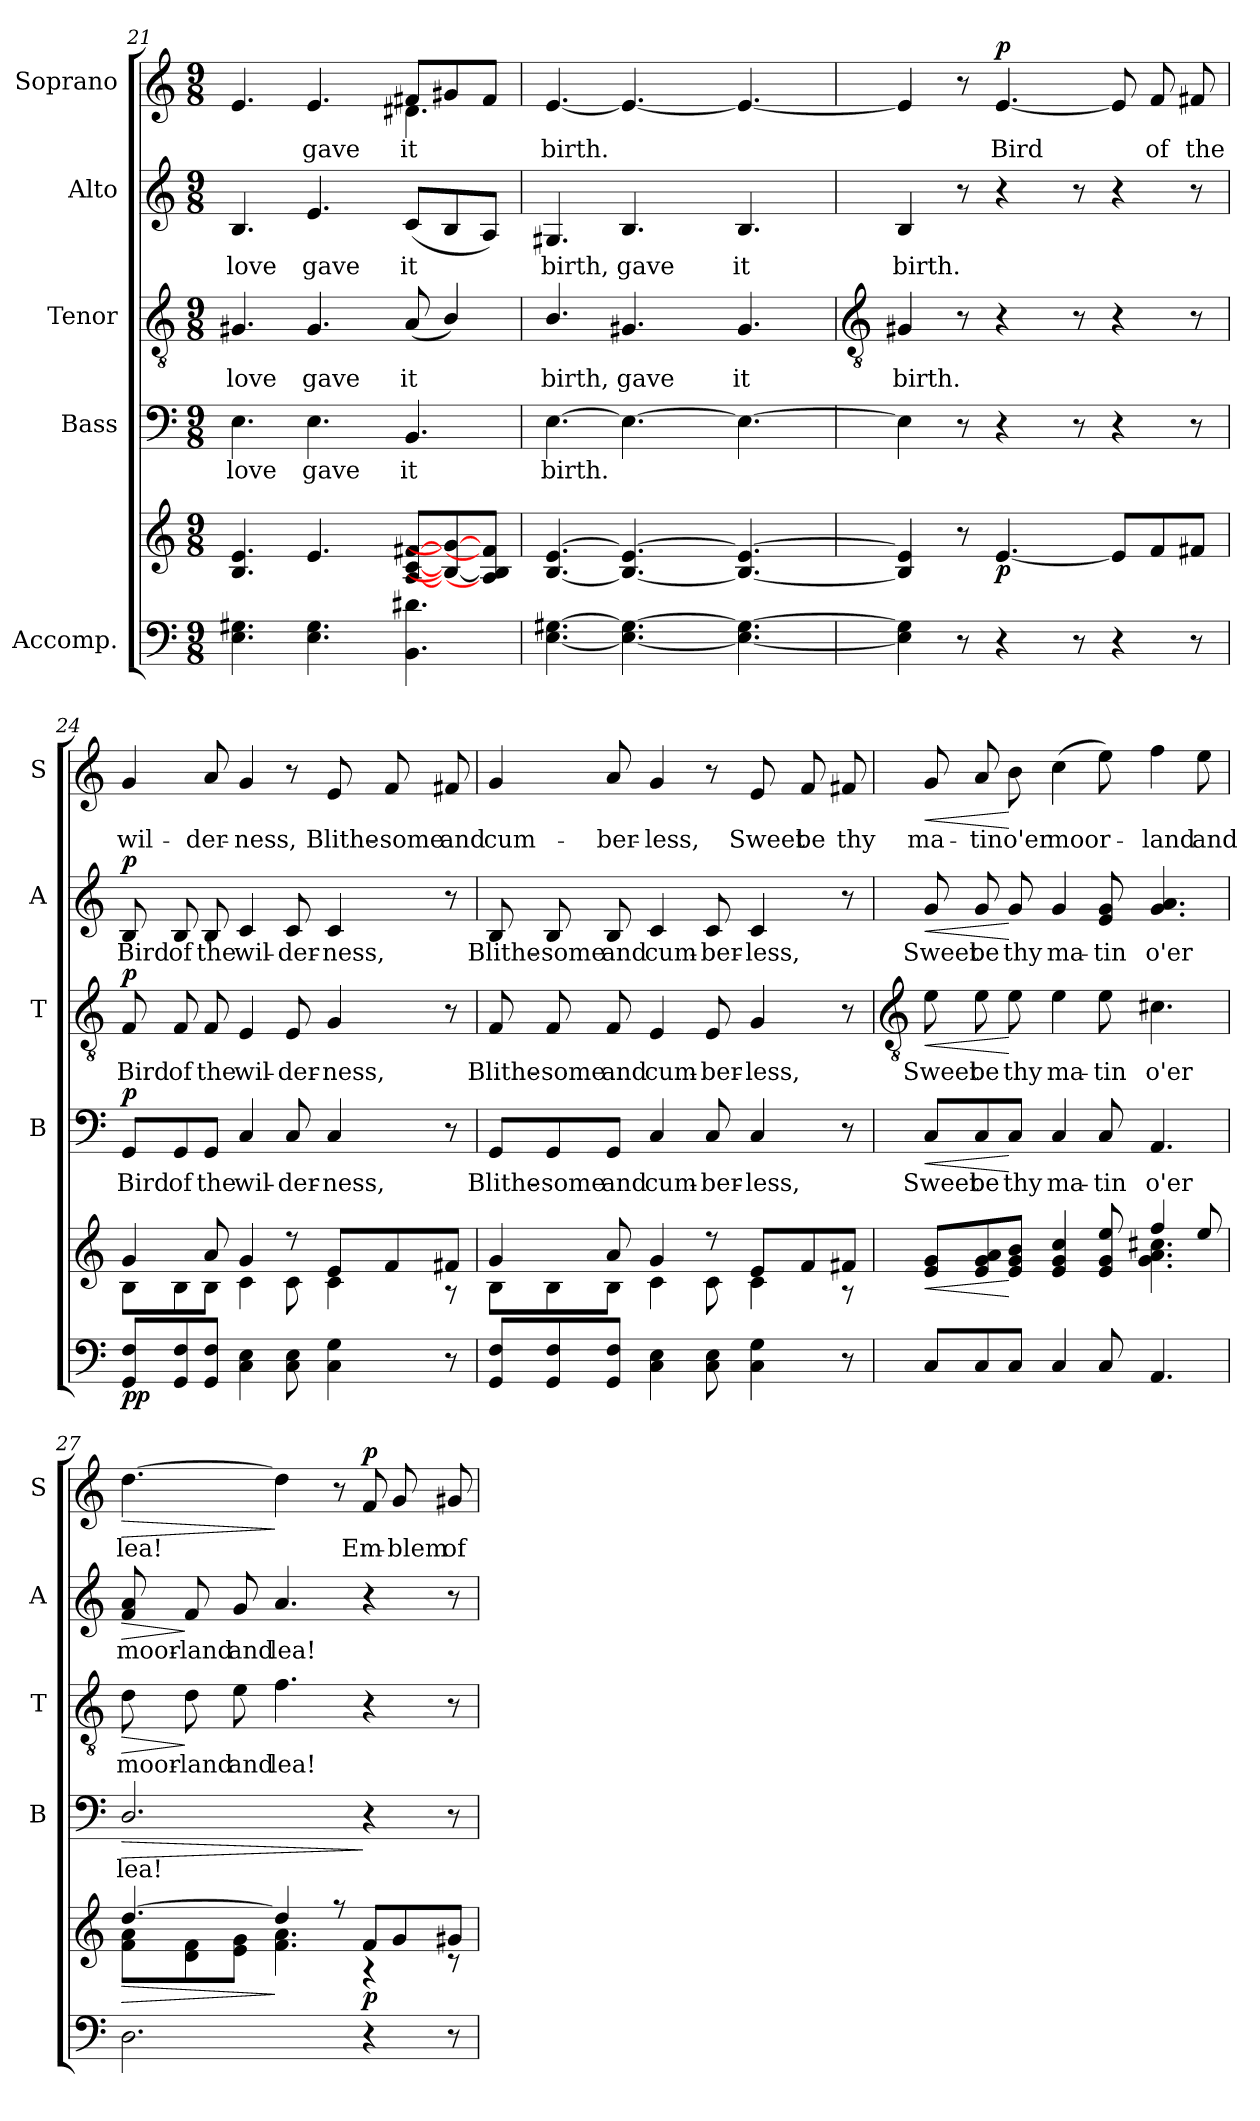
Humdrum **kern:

**kern	**kern	**dynam	**kern	**text	**dynam	**kern	**text	**dynam	**kern	**text	**dynam	**kern	**text	**dynam
*part5	*part5	*part5	*part4	*part4	*part4	*part3	*part3	*part3	*part2	*part2	*part2	*part1	*part1	*part1
*staff6	*staff5	*staff5/6	*staff4	*staff4	*staff4	*staff3	*staff3	*staff3	*staff2	*staff2	*staff2	*staff1	*staff1	*staff1
*I"Accomp.	*	*	*I"Bass	*	*	*I"Tenor	*	*	*I"Alto	*	*	*I"Soprano	*	*
*	*	*	*I'B	*	*	*I'T	*	*	*I'A	*	*	*I'S	*	*
*clefF4	*clefG2	*	*clefF4	*	*	*clefGv2	*	*	*clefG2	*	*	*clefG2	*	*
*k[]	*k[]	*	*k[]	*	*	*k[]	*	*	*k[]	*	*	*k[]	*	*
*C:	*C:	*	*C:	*	*	*C:	*	*	*C:	*	*	*C:	*	*
*M9/8	*M9/8	*	*M9/8	*	*	*M9/8	*	*	*M9/8	*	*	*M9/8	*	*
=21	=21	=21	=21	=21	=21	=21	=21	=21	=21	=21	=21	=21	=21	=21
*	*^	*	*	*	*	*	*	*	*	*	*	*	*	*
!	!	!	!	!	!LO:LY:b	!	!	!LO:LY:b	!	!	!LO:LY:b	!	!	!	!
*	*	*	*	*	*	*	*	*	*	*	*	*	*^	*	*
4.E 4.G#X	4.B/ 4.e/	2ryy	.	4.E	love	.	4.G#X	love	.	4.B	love	.	4.e	4.ryy	.	.
!	!	!	!	!	!LO:LY:b	!	!	!LO:LY:b	!	!	!LO:LY:b	!	!	!	!LO:LY:b	!
4.E 4.G#	4.e/	.	.	4.E	gave	.	4.G#	gave	.	4.e	gave	.	4.e	4.ryy	gave	.
.	.	2ryy	.	.	.	.	.	.	.	.	.	.	.	.	.	.
!	!	!	!	!	!LO:LY:b	!	!	!LO:LY:b	!	!	!LO:LY:b	!	!	!	!LO:LY:b	!
4.BB 4.d#X	[8A/ [8c/ [8f#X/L	.	.	4.BB	it	.	(<8AL	it	.	(<8cL	it	.	8f#XL	4.d#X\	it	.
.	8B/_ 8g#/_	.	.	.	.	.	4B/)	.	.	8B	.	.	8g#X	.	.	.
.	8A/] 8B/] 8f#/]J	8ryy	.	.	.	.	.	.	.	8AJ)	.	.	8f#J	.	.	.
=22	=22	=22	=22	=22	=22	=22	=22	=22	=22	=22	=22	=22	=22	=22	=22	=22
!	!	!	!	!	!LO:LY:b	!	!	!LO:LY:b	!	!	!LO:LY:b	!	!	!	!LO:LY:b	!
[4.E [4.G#X	[4.B/ [4.e/	2ryy	.	[4.E	birth.	.	4.B/	birth,	.	4.G#X	birth,	.	[4.e	2ryy	birth.	.
!	!	!	!	!	!	!	!	!LO:LY:b	!	!	!LO:LY:b	!	!	!	!	!
4.E_ 4.G#_	4.B/_ 4.e/_	.	.	4.E_	.	.	4.G#X	gave	.	4.B	gave	.	4.e_	.	.	.
.	.	2ryy	.	.	.	.	.	.	.	.	.	.	.	8ryy	.	.
.	.	.	.	.	.	.	.	.	.	.	.	.	.	4.ryy	.	.
!	!	!	!	!	!	!	!	!LO:LY:b	!	!	!LO:LY:b	!	!	!	!	!
4.E_ 4.G#_	4.B/_ 4.e/_	.	.	4.E_	.	.	4.G#	it	.	4.B	it	.	4.e_	.	.	.
.	.	8ryy	.	.	.	.	.	.	.	.	.	.	.	8ryy	.	.
!!LO:LB:g=z	!!
=23	=23	=23	=23	=23	=23	=23	=23	=23	=23	=23	=23	=23	=23	=23	=23	=23
*	*	*	*	*	*	*	*clefGv2	*	*	*	*	*	*	*	*	*
!	!	!	!	!	!	!	!	!LO:LY:b	!	!	!LO:LY:b	!	!	!	!	!
4E] 4G#]	4B/] 4e/]	2ryy	.	4E]	.	.	4G#X	birth.	.	4B	birth.	.	4e]	2ryy	.	.
8r	8r	.	.	8r	.	.	8r	.	.	8r	.	.	8r	.	.	.
!	!	!	!LO:DY:b	!	!	!	!	!	!	!	!	!	!	!	!LO:LY:b	!LO:DY:b
4r	[4.e/	.	p	4r	.	.	4r	.	.	4r	.	.	[4.e	.	Bird	p
.	.	2ryy	.	.	.	.	.	.	.	.	.	.	.	2ryy	.	.
8r	.	.	.	8r	.	.	8r	.	.	8r	.	.	.	.	.	.
4r	8e/L]	.	.	4r	.	.	4r	.	.	4r	.	.	8e]	.	.	.
!	!	!	!	!	!	!	!	!	!	!	!	!	!	!	!LO:LY:b	!
.	8f/	.	.	.	.	.	.	.	.	.	.	.	8f	.	of	.
!	!	!	!	!	!	!	!	!	!	!	!	!	!	!	!LO:LY:b	!
8r	8f#X/J	8ryy	.	8r	.	.	8r	.	.	8r	.	.	8f#X	8ryy	the	.
=24	=24	=24	=24	=24	=24	=24	=24	=24	=24	=24	=24	=24	=24	=24	=24	=24
!	!	!	!LO:DY:b=2	!	!LO:LY:b	!	!	!LO:LY:b	!	!	!LO:LY:b	!	!	!	!LO:LY:b	!
!	!	!	!LO:DY:n=1:b	!	!	!LO:DY:b	!	!	!LO:DY:b	!	!	!LO:DY:b	!	!	!	!
8GG 8FL	4g/	8B\L	p p	8GG/L	Bird	p	8F	Bird	p	8B	Bird	p	4g	1ryy	wil-	.
!	!	!	!	!	!LO:LY:b	!	!	!LO:LY:b	!	!	!LO:LY:b	!	!	!	!	!
8GG 8F	.	8B\	.	8GG/	of	.	8F	of	.	8B	of	.	.	.	.	.
!	!	!	!	!	!LO:LY:b	!	!	!LO:LY:b	!	!	!LO:LY:b	!	!	!	!LO:LY:b	!
8GG 8FJ	8a/	8B\J	.	8GG/J	the	.	8F	the	.	8B	the	.	8a	.	-der-	.
!	!	!	!	!	!LO:LY:b	!	!	!LO:LY:b	!	!	!LO:LY:b	!	!	!	!LO:LY:b	!
4C 4E	4g/	4c\	.	4C	wil-	.	4E	wil-	.	4c	wil-	.	4g	.	-ness,	.
!	!	!	!	!	!LO:LY:b	!	!	!LO:LY:b	!	!	!LO:LY:b	!	!	!	!	!
8C 8E	8r	8c\	.	8C	-der-	.	8E	-der-	.	8c	-der-	.	8r	.	.	.
!	!	!	!	!	!LO:LY:b	!	!	!LO:LY:b	!	!	!LO:LY:b	!	!	!	!LO:LY:b	!
4C 4G	8e/L	4c\	.	4C	-ness,	.	4G	-ness,	.	4c	-ness,	.	8e	.	Blithe-	.
!	!	!	!	!	!	!	!	!	!	!	!	!	!	!	!LO:LY:b	!
.	8f/	.	.	.	.	.	.	.	.	.	.	.	8f	.	-some	.
!	!	!	!	!	!	!	!	!	!	!	!	!	!	!	!LO:LY:b	!
8r	8f#X/J	8r	.	8r	.	.	8r	.	.	8r	.	.	8f#X	8ryy	and	.
=25	=25	=25	=25	=25	=25	=25	=25	=25	=25	=25	=25	=25	=25	=25	=25	=25
!	!	!	!	!	!LO:LY:b	!	!	!LO:LY:b	!	!	!LO:LY:b	!	!	!	!LO:LY:b	!
8GG 8FL	4g/	8B\L	.	8GG/L	Blithe-	.	8F	Blithe-	.	8B	Blithe-	.	4g	1ryy	cum-	.
!	!	!	!	!	!LO:LY:b	!	!	!LO:LY:b	!	!	!LO:LY:b	!	!	!	!	!
8GG 8F	.	8B\	.	8GG/	-some	.	8F	-some	.	8B	-some	.	.	.	.	.
!	!	!	!	!	!LO:LY:b	!	!	!LO:LY:b	!	!	!LO:LY:b	!	!	!	!LO:LY:b	!
8GG 8FJ	8a/	8B\J	.	8GG/J	and	.	8F	and	.	8B	and	.	8a	.	-ber-	.
!	!	!	!	!	!LO:LY:b	!	!	!LO:LY:b	!	!	!LO:LY:b	!	!	!	!LO:LY:b	!
4C 4E	4g/	4c\	.	4C	cum-	.	4E	cum-	.	4c	cum-	.	4g	.	-less,	.
!	!	!	!	!	!LO:LY:b	!	!	!LO:LY:b	!	!	!LO:LY:b	!	!	!	!	!
8C 8E	8r	8c\	.	8C	-ber-	.	8E	-ber-	.	8c	-ber-	.	8r	.	.	.
!	!	!	!	!	!LO:LY:b	!	!	!LO:LY:b	!	!	!LO:LY:b	!	!	!	!LO:LY:b	!
4C 4G	8e/L	4c\	.	4C	-less,	.	4G	-less,	.	4c	-less,	.	8e	.	Sweet	.
!	!	!	!	!	!	!	!	!	!	!	!	!	!	!	!LO:LY:b	!
.	8f/	.	.	.	.	.	.	.	.	.	.	.	8f	.	be	.
!	!	!	!	!	!	!	!	!	!	!	!	!	!	!	!LO:LY:b	!
8r	8f#X/J	8r	.	8r	.	.	8r	.	.	8r	.	.	8f#X	8ryy	thy	.
!!LO:LB:g=z	!!
=26	=26	=26	=26	=26	=26	=26	=26	=26	=26	=26	=26	=26	=26	=26	=26	=26
*	*	*	*	*	*	*	*clefGv2	*	*	*	*	*	*	*	*	*
!	!	!	!LO:HP:b	!	!LO:LY:b	!LO:HP:b	!	!LO:LY:b	!LO:HP:b	!	!LO:LY:b	!LO:HP:b	!	!	!LO:LY:b	!LO:HP:b
8CL	8e/ 8g/L	4.ryy	<	8C/L	Sweet	<	8e	Sweet	<	8g	Sweet	<	8g	1ryy	ma-	<
!	!	!	!	!	!LO:LY:b	!	!	!LO:LY:b	!	!	!LO:LY:b	!	!	!	!LO:LY:b	!
8C	8e/ 8g/ 8a/	.	.	8C/	be	.	8e	be	.	8g	be	.	8a	.	-tin	.
!	!	!	!	!	!LO:LY:b	!	!	!LO:LY:b	!	!	!LO:LY:b	!	!	!	!LO:LY:b	!
8CJ	8e/ 8g/ 8b/J	.	[	8C/J	thy	[	8e	thy	[	8g	thy	[	8b	.	o'er	[
!	!	!	!	!	!LO:LY:b	!	!	!LO:LY:b	!	!	!LO:LY:b	!	!	!	!LO:LY:b	!
4C	4e/ 4g/ 4cc/	4.ryy	.	4C	ma-	.	4e	ma-	.	4g	ma-	.	(>4cc	.	moor-	.
!	!	!	!	!	!LO:LY:b	!	!	!LO:LY:b	!	!	!LO:LY:b	!	!	!	!	!
8C	8e/ 8g/ 8ee/	.	.	8C	-tin	.	8e	-tin	.	8e 8g	-tin	.	8ee)	.	.	.
!	!	!	!	!	!LO:LY:b	!	!	!LO:LY:b	!	!	!LO:LY:b	!	!	!	!LO:LY:b	!
4.AA	4ff/	4.g\ 4.a\ 4.cc#X\	.	4.AA	o'er	.	4.c#X	o'er	.	4.g 4.a	o'er	.	4ff	.	land	.
!	!	!	!	!	!	!	!	!	!	!	!	!	!	!	!LO:LY:b	!
.	8ee/	.	.	.	.	.	.	.	.	.	.	.	8ee	8ryy	and	.
=27	=27	=27	=27	=27	=27	=27	=27	=27	=27	=27	=27	=27	=27	=27	=27	=27
!	!	!	!LO:HP:b	!	!LO:LY:b	!LO:HP:b	!	!LO:LY:b	!LO:HP:b	!	!LO:LY:b	!LO:HP:b	!	!	!LO:LY:b	!LO:HP:b
2.D\	[4.dd/	8f\ 8a\L	>	2.D/	lea!	>	8d	moor-	>	8f 8a	moor-	>	[4.dd	2ryy	lea!	>
!	!	!	!	!	!	!	!	!LO:LY:b	!	!	!LO:LY:b	!	!	!	!	!
.	.	8d\ 8f\	.	.	.	.	8d	-land	]	8f	-land	]	.	.	.	.
!	!	!	!	!	!	!	!	!LO:LY:b	!	!	!LO:LY:b	!	!	!	!	!
.	.	8e\ 8g\J	.	.	.	.	8e	and	.	8g	and	.	.	.	.	.
!	!	!	!	!	!	!	!	!LO:LY:b	!	!	!LO:LY:b	!	!	!	!	!
.	4dd/]	4.f\ 4.a\	]	.	.	.	4.f	lea!	.	4.a	lea!	.	4dd]	.	.	]
.	.	.	.	.	.	.	.	.	.	.	.	.	.	8ryy	.	.
.	8r	.	.	.	.	.	.	.	.	.	.	.	8r	4.ryy	.	.
!	!	!	!LO:DY:b	!	!	!	!	!	!	!	!	!	!	!	!LO:LY:b	!LO:DY:b
4r	8f/L	4r	p	4r	.	]	4r	.	.	4r	.	.	8f	.	Em-	p
!	!	!	!	!	!	!	!	!	!	!	!	!	!	!	!LO:LY:b	!
.	8g/	.	.	.	.	.	.	.	.	.	.	.	8g	.	-blem	.
!	!	!	!	!	!	!	!	!	!	!	!	!	!	!	!LO:LY:b	!
8r	8g#X/J	8r	.	8r	.	.	8r	.	.	8r	.	.	8g#X	8ryy	of	.
*	*v	*v	*	*	*	*	*	*	*	*	*	*	*v	*v	*	*
=	=	=	=	=	=	=	=	=	=	=	=	=	=	=
*-	*-	*-	*-	*-	*-	*-	*-	*-	*-	*-	*-	*-	*-	*-
